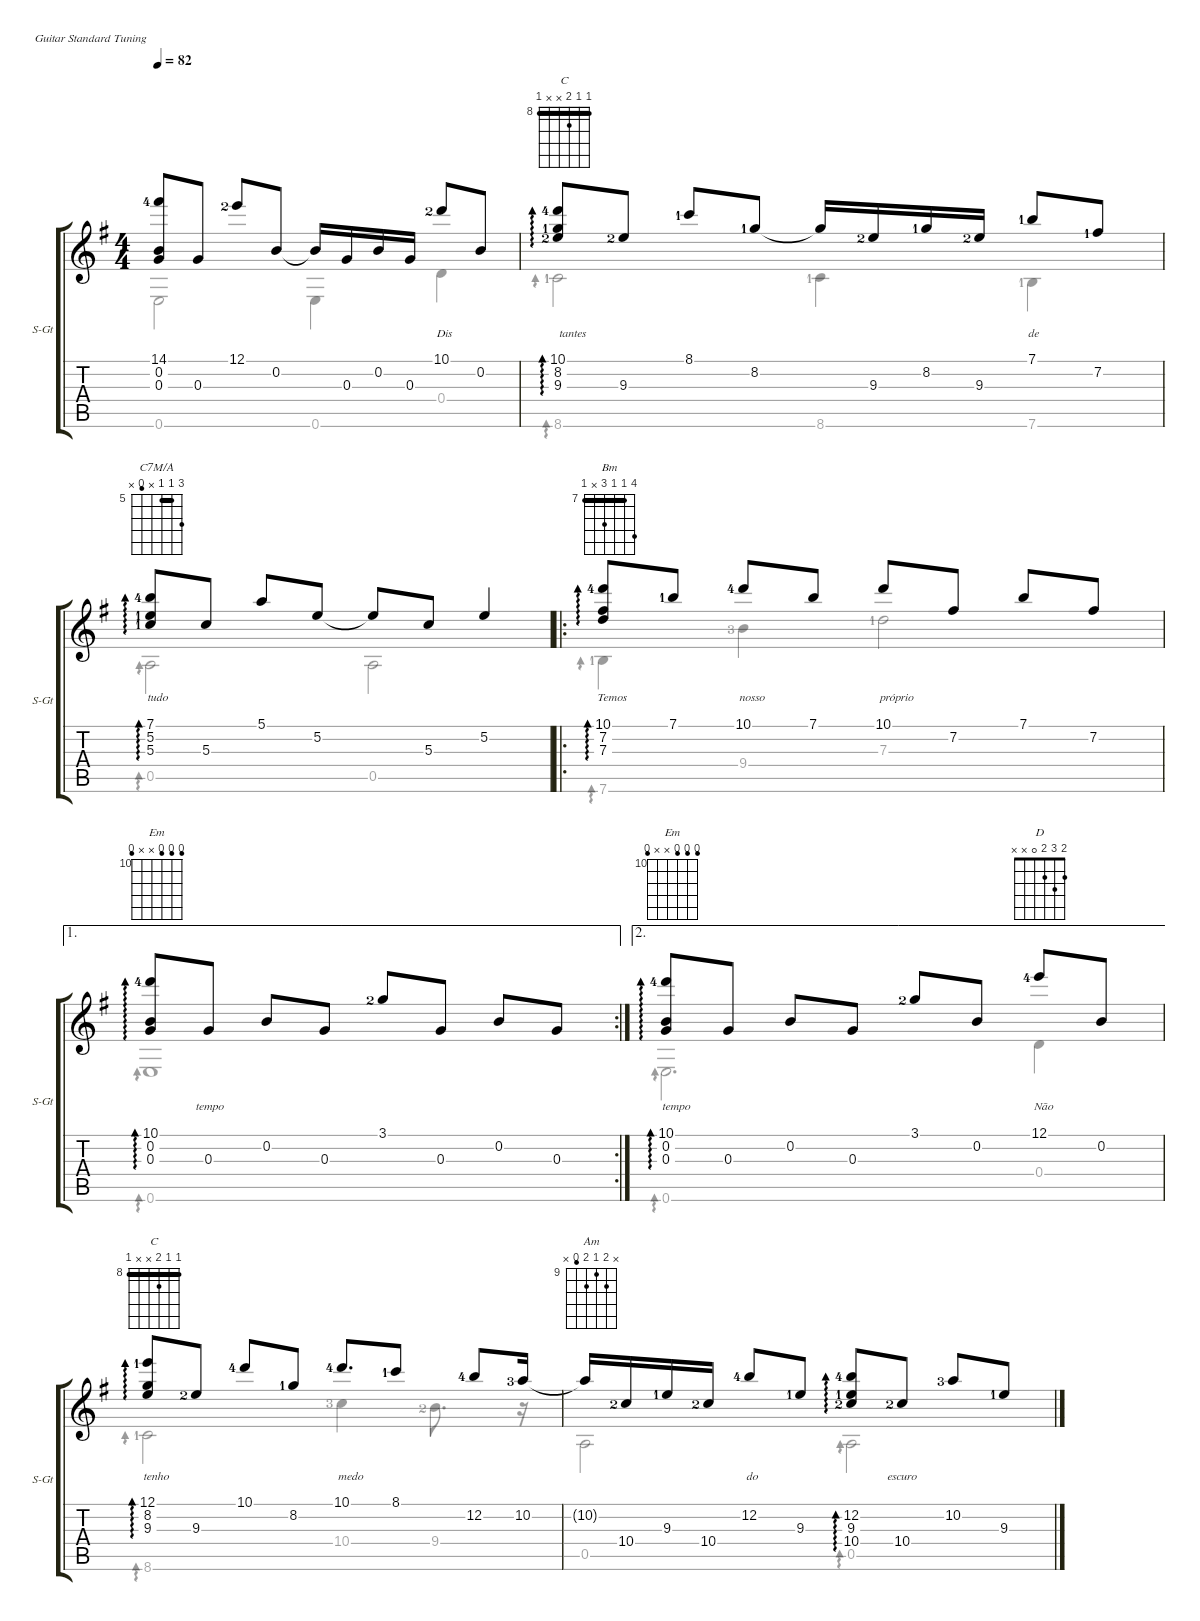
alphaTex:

\defaultSystemsLayout 4
\hideDynamics
\bracketExtendMode groupsimilarinstruments
\singleTrackTrackNamePolicy allsystems
\firstSystemTrackNameOrientation horizontal
\otherSystemsTrackNameOrientation horizontal
\chordDiagramsInScore
\defaultBarNumberDisplay Hide
\track ("Classical Guitar" "S-Gt") {instrument acousticguitarnylon}
\staff {score tabs}
\tuning (E4 B3 G3 D3 A2 E2)
\chord ("D" 2 3 2 0 x x) {showdiagram false}
\chord ("C" 12 8 9 x x 8) {firstfret 8 showdiagram false barre 8}
\chord ("C" 8 8 9 x x 8) {firstfret 8 showdiagram false barre (8 8)}
\chord ("Bm" 10 7 7 9 x 7) {firstfret 7 showdiagram false barre (7 7)}
\chord ("C7M/A" 7 5 5 x 4 x) {firstfret 5 showdiagram false barre 5}
\chord ("Em" 9 9 9 x x 9) {firstfret 10 showdiagram false}
\chord ("Am" x 10 9 10 8 x) {firstfret 9 showdiagram false}
\voice
\ts (4 4)
\tempo 82
\clef g2
\scale
0.980147
\ks eminor
(14.1{lf 5 acc #} 0.3{acc forcenatural} 0.2{acc forcenatural}).8{dy mf beam Up} 0.3{acc forcenatural}.8{beam Up} 12.1{lf 3 acc forcenatural}.8{beam Up} 0.2{acc forcenatural}.8{beam Up} 0.2{t acc forcenatural}.16{beam Up} 0.3{acc forcenatural}.16{beam Up} 0.2{acc forcenatural}.16{beam Up} 0.3{acc forcenatural}.16{beam Up} 10.1{lf 3 acc forcenatural}.8{lyrics (0 "  Dis") lyrics (1 "") lyrics (2 "") lyrics (3 "") lyrics (4 "") beam Up} 0.2{acc forcenatural}.8{beam Up} |
\scale
1.07771 (10.1{lf 5 acc forcenatural} 8.2{lf 2 acc forcenatural} 9.3{lf 3 acc forcenatural}).8{ad 0 ch "C" lyrics (0 "          tantes    ") lyrics (1 "") lyrics (2 "") lyrics (3 "") lyrics (4 "") beam Up} 9.3{lf 3 acc forcenatural}.8{beam Up} 8.1{lf 2 acc forcenatural}.8{beam Up} 8.2{lf 2 acc forcenatural}.8{beam Up} 8.2{t acc forcenatural}.16{beam Up} 9.3{lf 3 acc forcenatural}.16{beam Up} 8.2{lf 2 acc forcenatural}.16{beam Up} 9.3{lf 3 acc forcenatural}.16{beam Up} 7.1{lf 2 acc forcenatural}.8{lyrics (0 " de") lyrics (1 "") lyrics (2 "") lyrics (3 "") lyrics (4 "") beam Up} 7.2{lf 2 acc #}.8{beam Up} |
\scale
0.948268 (7.1{lf 5 acc forcenatural} 5.2{lf 2 acc forcenatural} 5.3{lf 2 acc forcenatural}).8{ad 0 ch "C7M/A" lyrics (0 "     tudo") lyrics (1 "") lyrics (2 "") lyrics (3 "") lyrics (4 "") beam Up} 5.3{acc forcenatural}.8{beam Up} 5.1{acc forcenatural}.8{beam Up} 5.2{acc forcenatural}.8{beam Up} 5.2{t acc forcenatural}.8{beam Up} 5.3{acc forcenatural}.8{beam Up} 5.2{acc forcenatural}.4{beam Up} |
\ro
\scale
0.974025 (10.1{lf 5 acc forcenatural} 7.2{acc #} 7.3{acc forcenatural}).8{ad 0 ch "Bm" lyrics (0 "      Temos") lyrics (1 "") lyrics (2 "") lyrics (3 "") lyrics (4 "") beam Up} 7.1{lf 2 acc forcenatural}.8{beam Up} 10.1{lf 5 acc forcenatural}.8{lyrics (0 "      nosso") lyrics (1 "") lyrics (2 "") lyrics (3 "") lyrics (4 "") beam Up} 7.1{acc forcenatural}.8{beam Up} 10.1{acc forcenatural}.8{lyrics (0 "         próprio") lyrics (1 "") lyrics (2 "") lyrics (3 "") lyrics (4 "") beam Up} 7.2{acc #}.8{beam Up} 7.1{acc forcenatural}.8{beam Up} 7.2{acc #}.8{beam Up} |
\ae 1
\rc 2
\scale
1.12852 (10.1{lf 5 acc forcenatural} 0.2{acc forcenatural} 0.3{acc forcenatural}).8{ad 0 ch "Em" beam Up} 0.3{acc forcenatural}.8{lyrics (0 " tempo     ") lyrics (1 "") lyrics (2 "") lyrics (3 "") lyrics (4 "") beam Up} 0.2{acc forcenatural}.8{beam Up} 0.3{acc forcenatural}.8{beam Up} 3.1{lf 3 acc forcenatural}.8{beam Up} 0.3{acc forcenatural}.8{beam Up} 0.2{acc forcenatural}.8{beam Up} 0.3{acc forcenatural}.8{beam Up} |
\ae 2
\scale
0.903023 (10.1{lf 5 acc forcenatural} 0.2{acc forcenatural} 0.3{acc forcenatural}).8{ad 0 ch "Em" lyrics (0 "       tempo  ") lyrics (1 "") lyrics (2 "") lyrics (3 "") lyrics (4 "") beam Up} 0.3{acc forcenatural}.8{beam Up} 0.2{acc forcenatural}.8{beam Up} 0.3{acc forcenatural}.8{beam Up} 3.1{lf 3 acc forcenatural}.8{beam Up} 0.2{acc forcenatural}.8{beam Up} 12.1{lf 5 acc forcenatural}.8{ch "D" lyrics (0 "   Não ") lyrics (1 "") lyrics (2 "") lyrics (3 "") lyrics (4 "") beam Up} 0.2{acc forcenatural}.8{beam Up} |
\scale
0.968454 (12.1{lf 2 acc forcenatural} 9.3{acc forcenatural} 8.2{acc forcenatural}).8{ad 0 ch "C" lyrics (0 "      tenho") lyrics (1 "") lyrics (2 "") lyrics (3 "") lyrics (4 "") beam Up} 9.3{lf 3 acc forcenatural}.8{beam Up} 10.1{lf 5 acc forcenatural}.8{lyrics (0 "        ") lyrics (1 "") lyrics (2 "") lyrics (3 "") lyrics (4 "") beam Up} 8.2{lf 2 acc forcenatural}.8{beam Up} 10.1{lf 5 acc forcenatural}.8{d lyrics (0 "      medo") lyrics (1 "") lyrics (2 "") lyrics (3 "") lyrics (4 "") beam Up} 8.1{lf 2 acc forcenatural}.8{beam Up} 12.2{lf 5 acc forcenatural}.8{beam Up} 10.2{lf 4 acc forcenatural}.16{beam Up} |
\scale
1.18068 10.2{t acc forcenatural}.16{ch "Am" beam Up} 10.4{lf 3 acc forcenatural}.16{beam Up} 9.3{lf 2 acc forcenatural}.16{beam Up} 10.4{lf 3 acc forcenatural}.16{beam Up} 12.2{lf 5 acc forcenatural}.8{lyrics (0 "  do") lyrics (1 "") lyrics (2 "") lyrics (3 "") lyrics (4 "") beam Up} 9.3{lf 2 acc forcenatural}.8{beam Up} (12.2{lf 5 acc forcenatural} 9.3{lf 2 acc forcenatural} 10.4{lf 3 acc forcenatural}).8{ad 0 beam Up} 10.4{lf 3 acc forcenatural}.8{lyrics (0 "escuro            ") lyrics (1 "") lyrics (2 "") lyrics (3 "") lyrics (4 "") beam Up} 10.2{lf 4 acc forcenatural}.8{beam Up} 9.3{lf 2 acc forcenatural}.8{beam Up}
\voice
\clef g2
\ottava regular
\simile none
\scale
0.980147
\ks eminor
0.6{acc forcenatural}.2{dy mf beam Down} 0.6{acc forcenatural}.4{beam Down} 0.4{acc forcenatural}.4{beam Down} |
\scale
1.07771 8.6{lf 2 acc forcenatural}.2{ad 0 beam Down} 8.6{lf 2 acc forcenatural}.4{beam Down} 7.6{lf 2 acc forcenatural}.4{beam Down} |
\scale
0.948268 0.5{acc forcenatural}.2{ad 0 beam Down} 0.5{acc forcenatural}.2{beam Down} |
\scale
0.974025 7.6{lf 2 acc forcenatural}.4{ad 0 beam Down} 9.4{lf 4 acc forcenatural}.4{beam Down} 7.3{lf 2 acc forcenatural}.2{beam Down} |
\scale
1.12852 0.6{acc forcenatural}.1{ad 0 beam Down} |
\scale
0.903023 0.6{acc forcenatural}.2{d ad 0 beam Down} 0.4{acc forcenatural}.4{beam Down} |
\scale
0.968454 8.6{lf 2 acc forcenatural}.2{ad 0 beam Down} 10.4{lf 4 acc forcenatural}.4{beam Down} 9.4{lf 3 acc forcenatural}.8{d beam Down} r.16{beam Down} |
\scale
1.18068 0.5{acc forcenatural}.2{beam Down} 0.5{acc forcenatural}.2{ad 0 beam Down}
